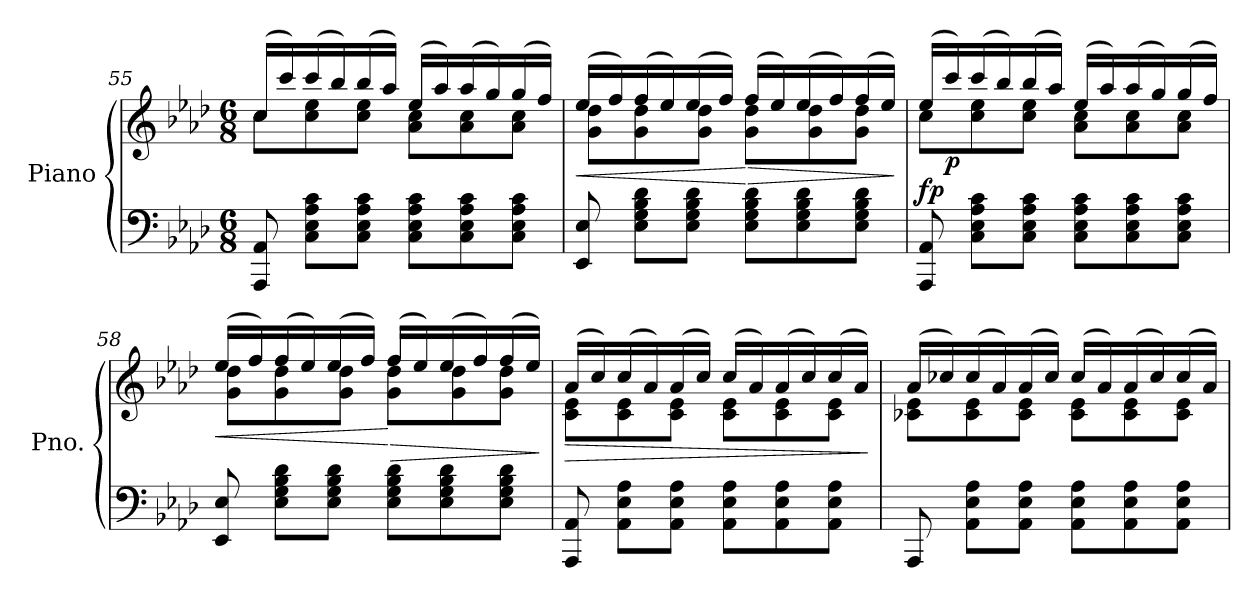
**kern	**kern	**dynam
*part1	*part1	*part1
*staff2	*staff1	*staff1/2
*I"Piano	*	*
*I'Pno.	*	*
*clefF4	*clefG2	*
*k[b-e-a-d-]	*k[b-e-a-d-]	*
*M6/8	*M6/8	*
=55	=55	=55
*	*^	*
!	!	!	!LO:DY:b=2
!	!	!	!LO:DY:n=1:b
8AAA-/ 8AA-/	(>16cc/LL	8cc\L	f other-dynamics
*	*MM70	*	*
.	16ccc/)	.	.
8C\ 8E-\ 8A-\ 8c\L	(>16ccc/	8cc\ 8ee-\	.
*	*MM75	*	*
.	16bb-/)	.	.
8C\ 8E-\ 8A-\ 8c\J	(>16bb-/	8cc\ 8ee-\J	.
.	16aa-/JJ)	.	.
8C\ 8E-\ 8A-\ 8c\L	(>16ee-/LL	8a-\ 8cc\L	.
*	*MM80	*	*
.	16aa-/)	.	.
8C\ 8E-\ 8A-\ 8c\	(>16aa-/	8a-\ 8cc\	.
.	16gg/)	.	.
8C\ 8E-\ 8A-\ 8c\J	(>16gg/	8a-\ 8cc\J	.
.	16ff/JJ)	.	.
=56	=56	=56	=56
*	*MM85	*	*
!	!	!	!LO:HP:b
8EE-/ 8E-/	(>16ee-/LL	8g\ 8dd-\L	<
.	16ff/)	.	.
8E-\ 8G\ 8B-\ 8d-\L	(>16ff/	8g\ 8dd-\	.
.	16ee-/)	.	.
8E-\ 8G\ 8B-\ 8d-\J	(>16ee-/	8g\ 8dd-\J	.
.	16ff/JJ)	.	.
!	!	!	!LO:HP:n=1:b
8E-\ 8G\ 8B-\ 8d-\L	(>16ff/LL	8g\ 8dd-\L	[ >
.	16ee-/)	.	.
8E-\ 8G\ 8B-\ 8d-\	(>16ee-/	8g\ 8dd-\	.
*	*MM80	*	*
.	16ff/)	.	.
8E-\ 8G\ 8B-\ 8d-\J	(>16ff/	8g\ 8dd-\J	.
.	16ee-/JJ)	.	.
*	*v	*v	*
.	.	]
!!LO:LB:g=z
=57	=57	=57
*	*^	*
!	!	!	!LO:DY:b
8AAA-/ 8AA-/	(>16ee-/LL	8cc\L	fp
!	!	!	!LO:DY:b
.	16ccc/)	.	p
8C\ 8E-\ 8A-\ 8c\L	(>16ccc/	8cc\ 8ee-\	.
.	16bb-/)	.	.
8C\ 8E-\ 8A-\ 8c\J	(>16bb-/	8cc\ 8ee-\J	.
.	16aa-/JJ)	.	.
8C\ 8E-\ 8A-\ 8c\L	(>16ee-/LL	8a-\ 8cc\L	.
.	16aa-/)	.	.
8C\ 8E-\ 8A-\ 8c\	(>16aa-/	8a-\ 8cc\	.
.	16gg/)	.	.
8C\ 8E-\ 8A-\ 8c\J	(>16gg/	8a-\ 8cc\J	.
.	16ff/JJ)	.	.
=58	=58	=58	=58
*	*MM85	*	*
!	!	!	!LO:HP:b
8EE-/ 8E-/	(>16ee-/LL	8g\ 8dd-\L	<
.	16ff/)	.	.
8E-\ 8G\ 8B-\ 8d-\L	(>16ff/	8g\ 8dd-\	.
.	16ee-/)	.	.
8E-\ 8G\ 8B-\ 8d-\J	(>16ee-/	8g\ 8dd-\J	.
.	16ff/JJ)	.	.
!	!	!	!LO:HP:n=1:b
8E-\ 8G\ 8B-\ 8d-\L	(>16ff/LL	8g\ 8dd-\L	[ >
*	*MM80	*	*
.	16ee-/)	.	.
8E-\ 8G\ 8B-\ 8d-\	(>16ee-/	8g\ 8dd-\	.
*	*MM75	*	*
.	16ff/)	.	.
8E-\ 8G\ 8B-\ 8d-\J	(>16ff/	8g\ 8dd-\J	.
.	16ee-/JJ)	.	.
*	*v	*v	*
.	.	]
=59	=59	=59
!	!	!LO:HP:b
*	*^	*
8AAA-/ 8AA-/	(>16a-/LL	8c\ 8e-\L	>
.	16cc/)	.	.
8AA-\ 8E-\ 8A-\L	(>16cc/	8c\ 8e-\	.
*	*MM80	*	*
.	16a-/)	.	.
8AA-\ 8E-\ 8A-\J	(>16a-/	8c\ 8e-\J	.
.	16cc/JJ)	.	.
8AA-\ 8E-\ 8A-\L	(>16cc/LL	8c\ 8e-\L	.
.	16a-/)	.	.
8AA-\ 8E-\ 8A-\	(>16a-/	8c\ 8e-\	.
.	16cc/)	.	.
8AA-\ 8E-\ 8A-\J	(>16cc/	8c\ 8e-\J	.
*	*MM75	*	*
.	16a-/JJ)	.	.
*	*v	*v	*
.	.	]
=60	=60	=60
*	*^	*
8AAA-/	(>16a-/LL	8c-X\ 8e-\L	.
.	16cc-X/)	.	.
8AA-\ 8E-\ 8A-\L	(>16cc-/	8c-\ 8e-\	.
.	16a-/)	.	.
8AA-\ 8E-\ 8A-\J	(>16a-/	8c-\ 8e-\J	.
.	16cc-/JJ)	.	.
8AA-\ 8E-\ 8A-\L	(>16cc-/LL	8c-\ 8e-\L	.
.	16a-/)	.	.
8AA-\ 8E-\ 8A-\	(>16a-/	8c-\ 8e-\	.
*	*MM65	*	*
.	16cc-/)	.	.
8AA-\ 8E-\ 8A-\J	(>16cc-/	8c-\ 8e-\J	.
.	16a-/JJ)	.	.
*	*v	*v	*
=	=	=
*-	*-	*-
